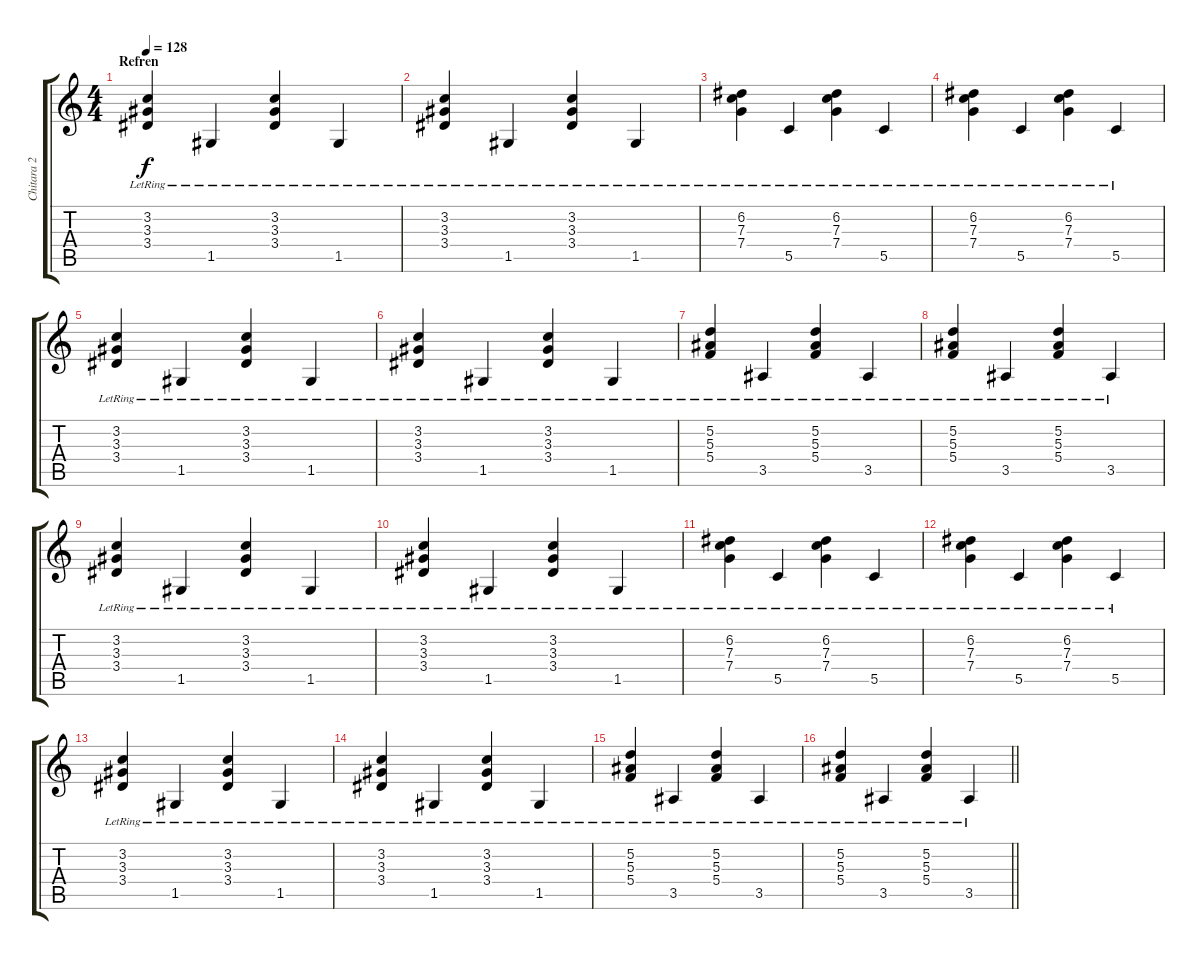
\track ("Chitara 2" "Chitara 2") {instrument acousticguitarsteel}
\staff {score tabs}
\tuning (D4 A3 F3 C3 G2 C2) {hide}
\ts (4 4)
\section ("" "Refren")
\tempo 128
\clef g2
\ks c
(3.2{lr} 3.3{lr} 3.4{lr}).4{dy f} 1.5{lr}.4 (3.2{lr} 3.3{lr} 3.4{lr}).4 1.5{lr}.4 |
(3.2{lr} 3.3{lr} 3.4{lr}).4 1.5{lr}.4 (3.2{lr} 3.3{lr} 3.4{lr}).4 1.5{lr}.4 |
(6.2{lr} 7.3{lr} 7.4{lr}).4 5.5{lr}.4 (6.2{lr} 7.3{lr} 7.4{lr}).4 5.5{lr}.4 |
(6.2{lr} 7.3{lr} 7.4{lr}).4 5.5{lr}.4 (6.2{lr} 7.3{lr} 7.4{lr}).4 5.5{lr}.4 |
(3.2{lr} 3.3{lr} 3.4{lr}).4 1.5{lr}.4 (3.2{lr} 3.3{lr} 3.4{lr}).4 1.5{lr}.4 |
(3.2{lr} 3.3{lr} 3.4{lr}).4 1.5{lr}.4 (3.2{lr} 3.3{lr} 3.4{lr}).4 1.5{lr}.4 |
(5.2{lr} 5.3{lr} 5.4{lr}).4 3.5{lr}.4 (5.2{lr} 5.3{lr} 5.4{lr}).4 3.5{lr}.4 |
(5.2{lr} 5.3{lr} 5.4{lr}).4 3.5{lr}.4 (5.2{lr} 5.3{lr} 5.4{lr}).4 3.5{lr}.4 |
(3.2{lr} 3.3{lr} 3.4{lr}).4 1.5{lr}.4 (3.2{lr} 3.3{lr} 3.4{lr}).4 1.5{lr}.4 |
(3.2{lr} 3.3{lr} 3.4{lr}).4 1.5{lr}.4 (3.2{lr} 3.3{lr} 3.4{lr}).4 1.5{lr}.4 |
(6.2{lr} 7.3{lr} 7.4{lr}).4 5.5{lr}.4 (6.2{lr} 7.3{lr} 7.4{lr}).4 5.5{lr}.4 |
(6.2{lr} 7.3{lr} 7.4{lr}).4 5.5{lr}.4 (6.2{lr} 7.3{lr} 7.4{lr}).4 5.5{lr}.4 |
(3.2{lr} 3.3{lr} 3.4{lr}).4 1.5{lr}.4 (3.2{lr} 3.3{lr} 3.4{lr}).4 1.5{lr}.4 |
(3.2{lr} 3.3{lr} 3.4{lr}).4 1.5{lr}.4 (3.2{lr} 3.3{lr} 3.4{lr}).4 1.5{lr}.4 |
(5.2{lr} 5.3{lr} 5.4{lr}).4 3.5{lr}.4 (5.2{lr} 5.3{lr} 5.4{lr}).4 3.5{lr}.4 |
\barLineRight lightlight
(5.2{lr} 5.3{lr} 5.4{lr}).4 3.5{lr}.4 (5.2{lr} 5.3{lr} 5.4{lr}).4 3.5{lr}.4
